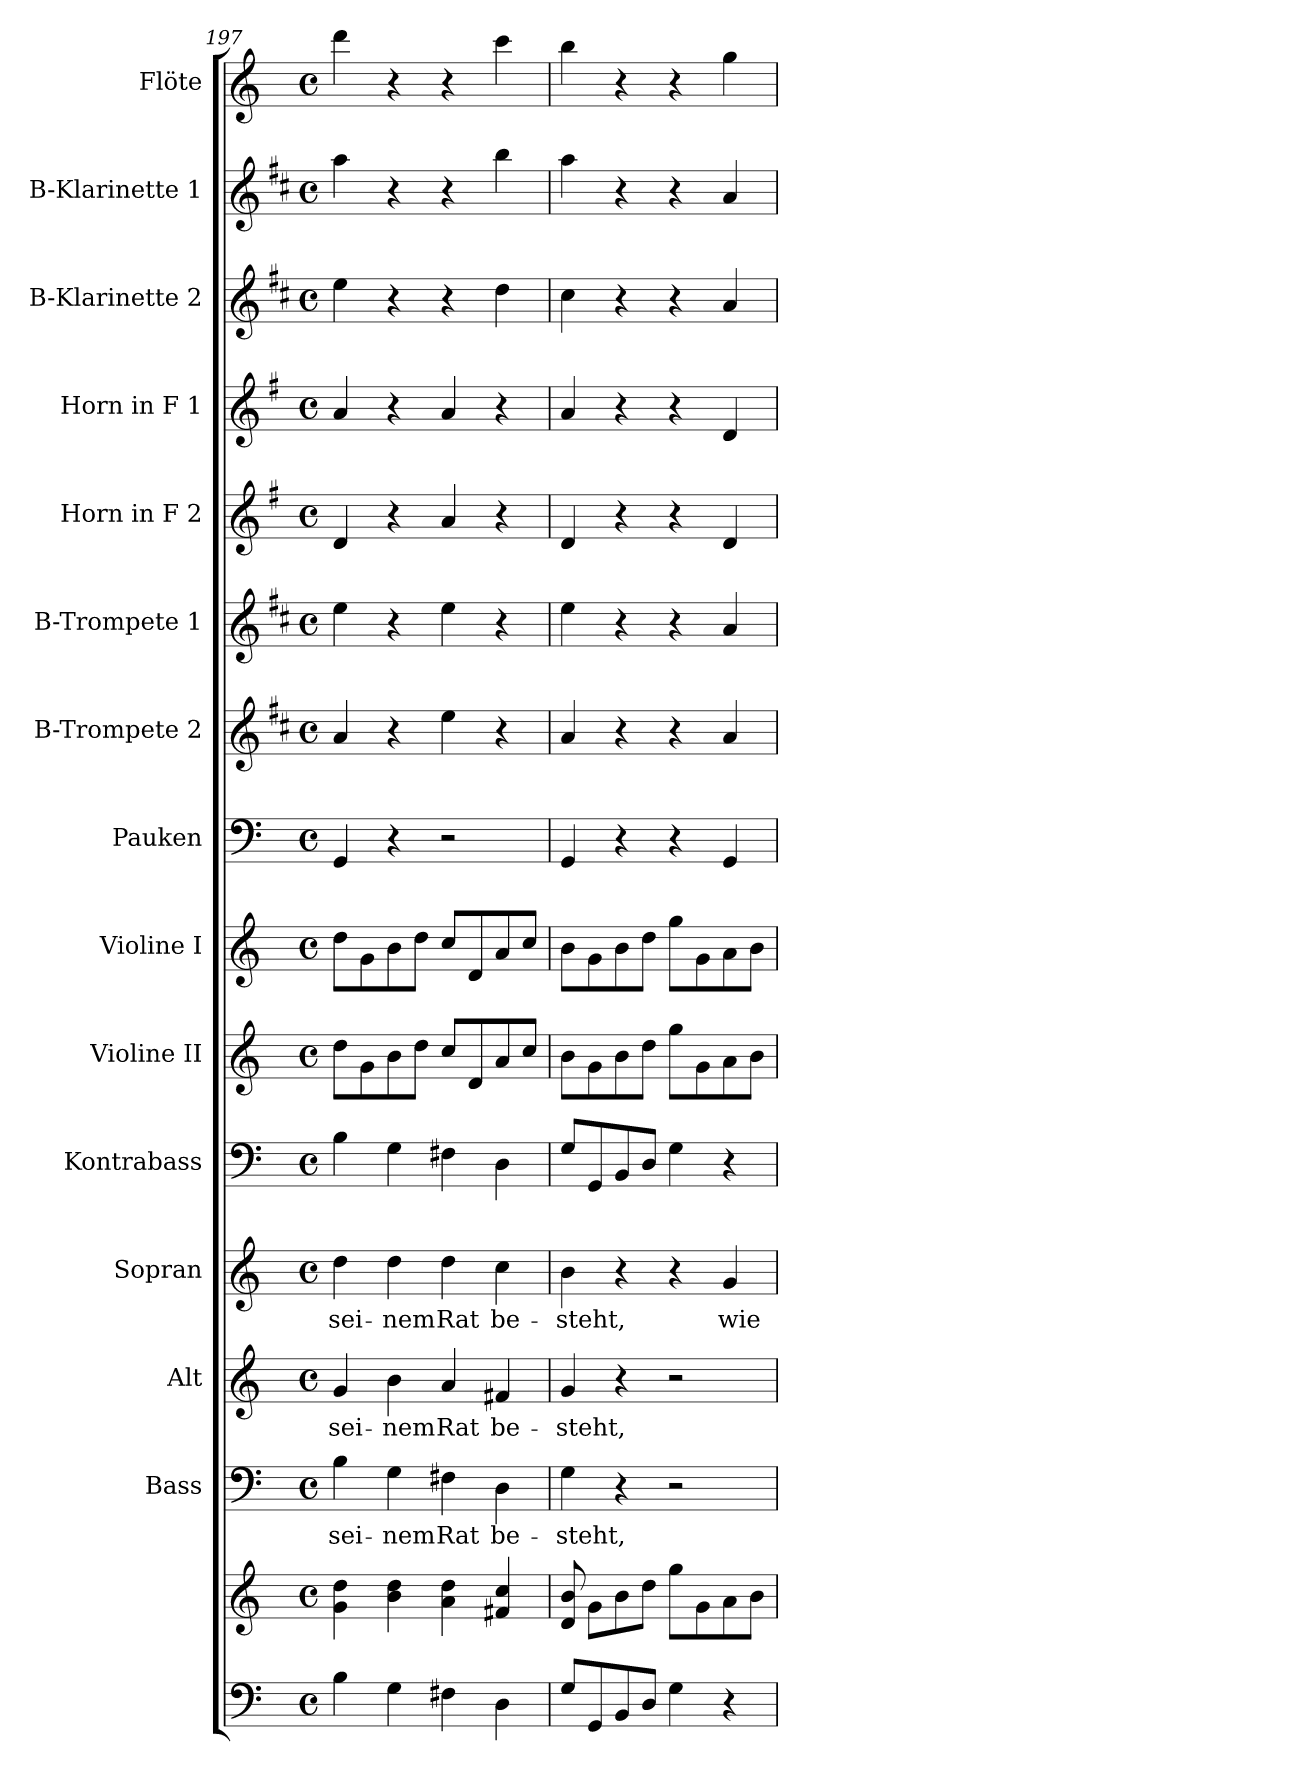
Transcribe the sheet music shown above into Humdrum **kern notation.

**kern	**kern	**kern	**text	**kern	**text	**kern	**text	**kern	**kern	**kern	**kern	**kern	**kern	**kern	**kern	**kern	**kern	**kern
*part15	*part15	*part14	*part14	*part13	*part13	*part12	*part12	*part11	*part10	*part9	*part8	*part7	*part6	*part5	*part4	*part3	*part2	*part1
*staff16	*staff15	*staff14	*staff14	*staff13	*staff13	*staff12	*staff12	*staff11	*staff10	*staff9	*staff8	*staff7	*staff6	*staff5	*staff4	*staff3	*staff2	*staff1
*	*	*I"Bass	*	*I"Alt	*	*I"Sopran	*	*I"Kontrabass	*I"Violine II	*I"Violine I	*I"Pauken	*I"B-Trompete 2	*I"B-Trompete 1	*I"Horn in F 2	*I"Horn in F 1	*I"B-Klarinette 2	*I"B-Klarinette 1	*I"Flöte
*	*	*I'B.	*	*I'A.	*	*I'S.	*	*I'Kb.	*I'Vl. II	*I'Vl. I	*I'Pk.	*I'B Trp. 2	*I'B Trp. 1	*	*	*I'B Kl. 2	*I'B Kl. 1	*I'Fl.
*clefF4	*clefG2	*clefF4	*	*clefG2	*	*clefG2	*	*clefF4	*clefG2	*clefG2	*clefF4	*clefG2	*clefG2	*clefG2	*clefG2	*clefG2	*clefG2	*clefG2
*	*	*	*	*	*	*	*	*ITrd7c12	*	*	*	*ITrd1c2	*ITrd1c2	*ITrd4c7	*ITrd4c7	*ITrd1c2	*ITrd1c2	*
*k[]	*k[]	*k[]	*	*k[]	*	*k[]	*	*k[]	*k[]	*k[]	*k[]	*k[]	*k[]	*k[]	*k[]	*k[]	*k[]	*k[]
*C:	*C:	*C:	*	*C:	*	*C:	*	*C:	*C:	*C:	*C:	*C:	*C:	*C:	*C:	*C:	*C:	*C:
*M4/4	*M4/4	*M4/4	*	*M4/4	*	*M4/4	*	*M4/4	*M4/4	*M4/4	*M4/4	*M4/4	*M4/4	*M4/4	*M4/4	*M4/4	*M4/4	*M4/4
*met(c)	*met(c)	*met(c)	*	*met(c)	*	*met(c)	*	*met(c)	*met(c)	*met(c)	*met(c)	*met(c)	*met(c)	*met(c)	*met(c)	*met(c)	*met(c)	*met(c)
=197	=197	=197	=197	=197	=197	=197	=197	=197	=197	=197	=197	=197	=197	=197	=197	=197	=197	=197
!	!	!	!LO:LY:b	!	!LO:LY:b	!	!LO:LY:b	!	!	!	!	!	!	!	!	!	!	!
4B\	4g\ 4dd\	4B\	sei-	4g/	sei-	4dd\	sei-	4BB\	8dd\L	8dd\L	4GG/	4g/	4dd\	4G/	4d/	4dd\	4gg\	4ddd\
.	.	.	.	.	.	.	.	.	8g\	8g\	.	.	.	.	.	.	.	.
!	!	!	!LO:LY:b	!	!LO:LY:b	!	!LO:LY:b	!	!	!	!	!	!	!	!	!	!	!
4G\	4b\ 4dd\	4G\	-nem	4b\	-nem	4dd\	-nem	4GG\	8b\	8b\	4r	4r	4r	4r	4r	4r	4r	4r
.	.	.	.	.	.	.	.	.	8dd\J	8dd\J	.	.	.	.	.	.	.	.
!	!	!	!LO:LY:b	!	!LO:LY:b	!	!LO:LY:b	!	!	!	!	!	!	!	!	!	!	!
4F#X\	4a\ 4dd\	4F#X\	Rat	4a/	Rat	4dd\	Rat	4FF#X\	8cc/L	8cc/L	2r	4dd\	4dd\	4d/	4d/	4r	4r	4r
.	.	.	.	.	.	.	.	.	8d/	8d/	.	.	.	.	.	.	.	.
!	!	!	!LO:LY:b	!	!LO:LY:b	!	!LO:LY:b	!	!	!	!	!	!	!	!	!	!	!
4D\	4f#X/ 4cc/	4D\	be-	4f#X/	be-	4cc\	be-	4DD\	8a/	8a/	.	4r	4r	4r	4r	4cc\	4aa\	4ccc\
.	.	.	.	.	.	.	.	.	8cc/J	8cc/J	.	.	.	.	.	.	.	.
=198	=198	=198	=198	=198	=198	=198	=198	=198	=198	=198	=198	=198	=198	=198	=198	=198	=198	=198
!	!	!	!LO:LY:b	!	!LO:LY:b	!	!LO:LY:b	!	!	!	!	!	!	!	!	!	!	!
8G/L	8d/ 8b/	4G\	-steht,	4g/	-steht,	4b\	-steht,	8GG/L	8b\L	8b\L	4GG/	4g/	4dd\	4G/	4d/	4b\	4gg\	4bb\
8GG/	8g\L	.	.	.	.	.	.	8GGG/	8g\	8g\	.	.	.	.	.	.	.	.
8BB/	8b\	4r	.	4r	.	4r	.	8BBB/	8b\	8b\	4r	4r	4r	4r	4r	4r	4r	4r
8D/J	8dd\J	.	.	.	.	.	.	8DD/J	8dd\J	8dd\J	.	.	.	.	.	.	.	.
4G\	8gg\L	2r	.	2r	.	4r	.	4GG\	8gg\L	8gg\L	4r	4r	4r	4r	4r	4r	4r	4r
.	8g\	.	.	.	.	.	.	.	8g\	8g\	.	.	.	.	.	.	.	.
!	!	!	!	!	!	!	!LO:LY:b	!	!	!	!	!	!	!	!	!	!	!
4r	8a\	.	.	.	.	4g/	wie	4r	8a\	8a\	4GG/	4g/	4g/	4G/	4G/	4g/	4g/	4gg\
.	8b\J	.	.	.	.	.	.	.	8b\J	8b\J	.	.	.	.	.	.	.	.
=	=	=	=	=	=	=	=	=	=	=	=	=	=	=	=	=	=	=
*-	*-	*-	*-	*-	*-	*-	*-	*-	*-	*-	*-	*-	*-	*-	*-	*-	*-	*-
